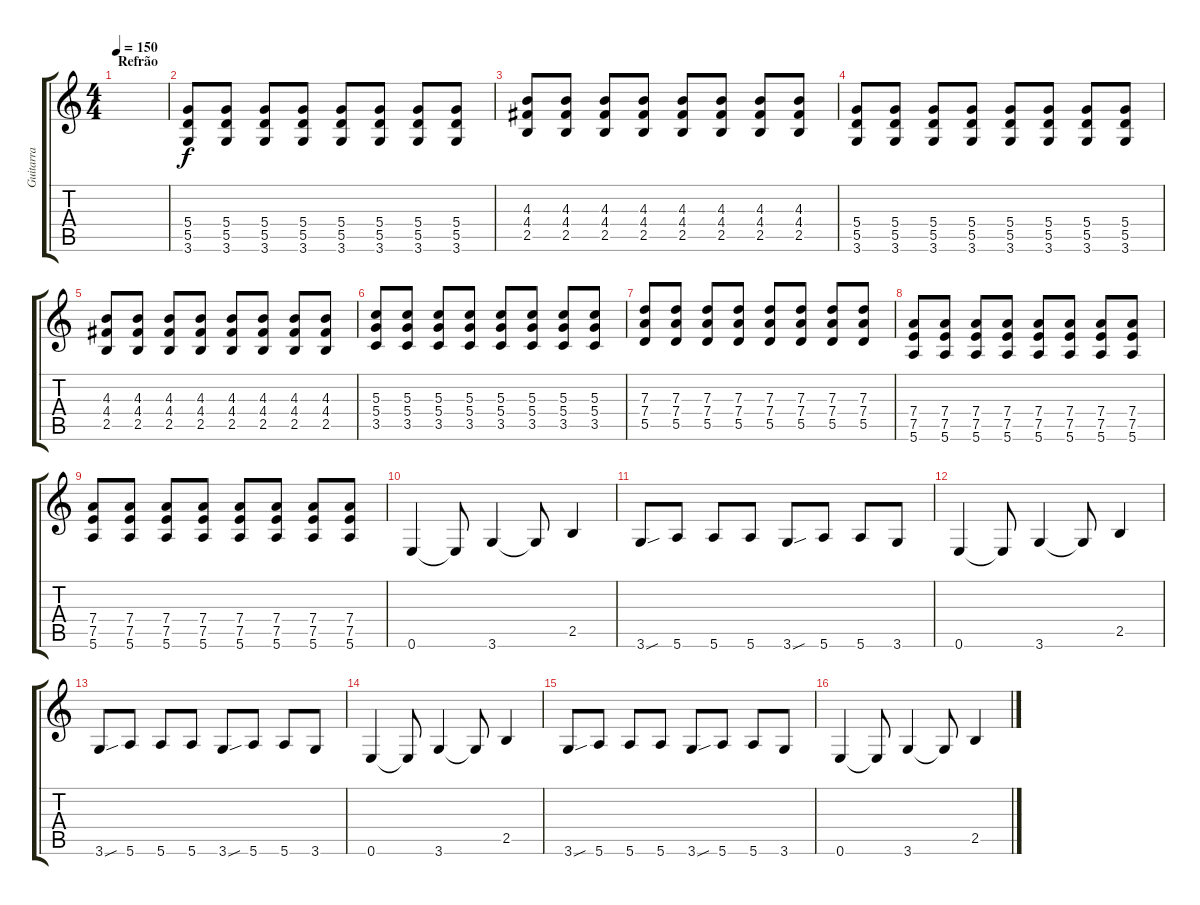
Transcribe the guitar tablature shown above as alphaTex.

\track ("Guitarra" "Guitarra") {instrument distortionguitar}
\staff {score tabs}
\tuning (E4 B3 G3 D3 A2 E2) {hide}
\ts (4 4)
\section ("" "Refrão")
\tempo 150
\clef g2
\ks c
|
(5.4 5.5 3.6).8 (5.4 5.5 3.6).8 (5.4 5.5 3.6).8 (5.4 5.5 3.6).8 (5.4 5.5 3.6).8 (5.4 5.5 3.6).8 (5.4 5.5 3.6).8 (5.4 5.5 3.6).8 |
(4.3 4.4 2.5).8 (4.3 4.4 2.5).8 (4.3 4.4 2.5).8 (4.3 4.4 2.5).8 (4.3 4.4 2.5).8 (4.3 4.4 2.5).8 (4.3 4.4 2.5).8 (4.3 4.4 2.5).8 |
(5.4 5.5 3.6).8 (5.4 5.5 3.6).8 (5.4 5.5 3.6).8 (5.4 5.5 3.6).8 (5.4 5.5 3.6).8 (5.4 5.5 3.6).8 (5.4 5.5 3.6).8 (5.4 5.5 3.6).8 |
(4.3 4.4 2.5).8 (4.3 4.4 2.5).8 (4.3 4.4 2.5).8 (4.3 4.4 2.5).8 (4.3 4.4 2.5).8 (4.3 4.4 2.5).8 (4.3 4.4 2.5).8 (4.3 4.4 2.5).8 |
(5.3 5.4 3.5).8 (5.3 5.4 3.5).8 (5.3 5.4 3.5).8 (5.3 5.4 3.5).8 (5.3 5.4 3.5).8 (5.3 5.4 3.5).8 (5.3 5.4 3.5).8 (5.3 5.4 3.5).8 |
(7.3 7.4 5.5).8 (7.3 7.4 5.5).8 (7.3 7.4 5.5).8 (7.3 7.4 5.5).8 (7.3 7.4 5.5).8 (7.3 7.4 5.5).8 (7.3 7.4 5.5).8 (7.3 7.4 5.5).8 |
(7.4 7.5 5.6).8 (7.4 7.5 5.6).8 (7.4 7.5 5.6).8 (7.4 7.5 5.6).8 (7.4 7.5 5.6).8 (7.4 7.5 5.6).8 (7.4 7.5 5.6).8 (7.4 7.5 5.6).8 |
(7.4 7.5 5.6).8 (7.4 7.5 5.6).8 (7.4 7.5 5.6).8 (7.4 7.5 5.6).8 (7.4 7.5 5.6).8 (7.4 7.5 5.6).8 (7.4 7.5 5.6).8 (7.4 7.5 5.6).8 |
0.6.4 0.6{t}.8 3.6.4 3.6{t}.8 2.5.4 |
3.6{sou}.8 5.6.8 5.6.8 5.6.8 3.6{sou}.8 5.6.8 5.6.8 3.6.8 |
0.6.4 0.6{t}.8 3.6.4 3.6{t}.8 2.5.4 |
3.6{sou}.8 5.6.8 5.6.8 5.6.8 3.6{sou}.8 5.6.8 5.6.8 3.6.8 |
0.6.4 0.6{t}.8 3.6.4 3.6{t}.8 2.5.4 |
3.6{sou}.8 5.6.8 5.6.8 5.6.8 3.6{sou}.8 5.6.8 5.6.8 3.6.8 |
0.6.4 0.6{t}.8 3.6.4 3.6{t}.8 2.5.4
